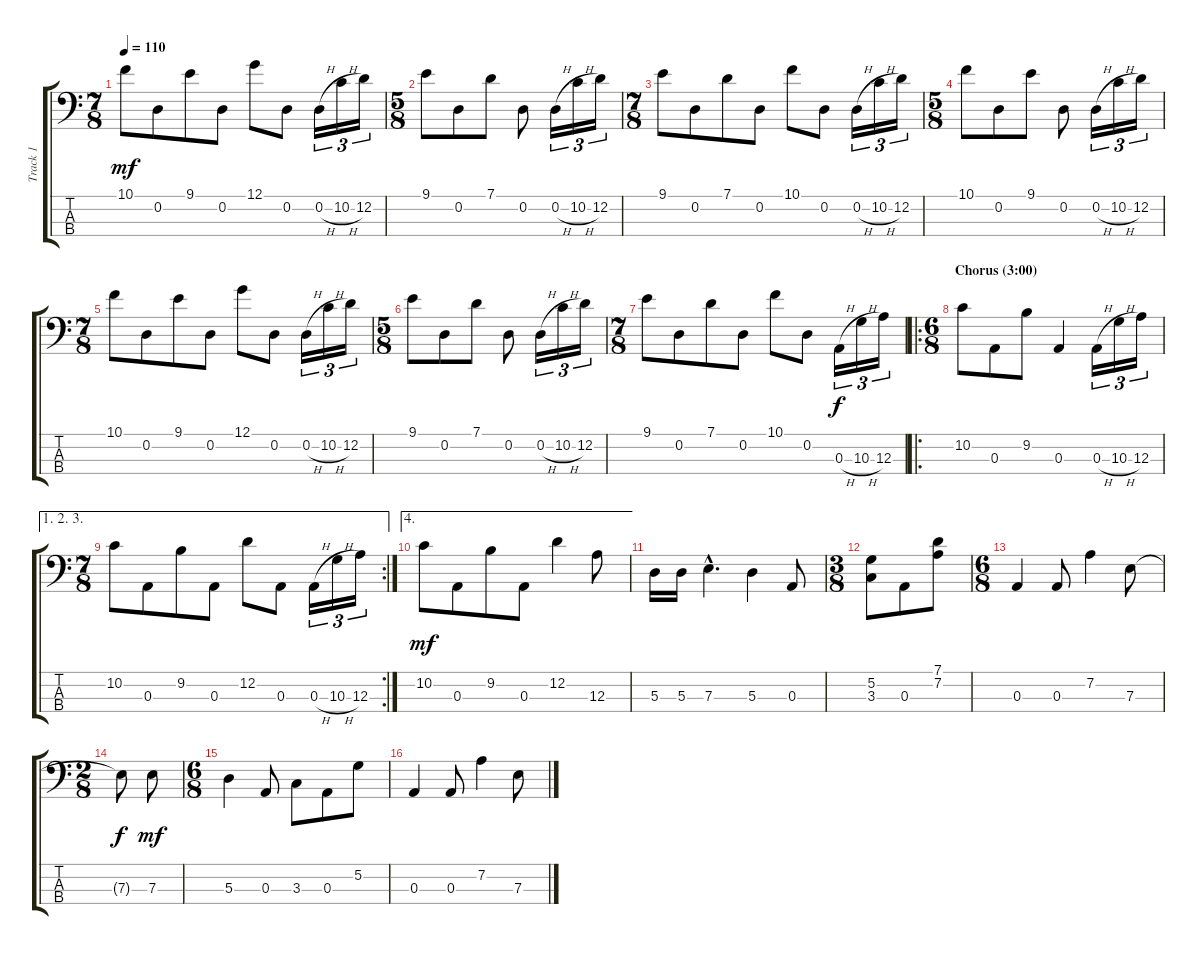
\track ("Track 1" "Track 1") {instrument electricbasspick}
\staff {score tabs}
\tuning (G2 D2 A1 D1) {hide}
\ts (7 8)
\tempo 110
\clef f4
\ks c
10.1.8{dy mf} 0.2.8 9.1.8 0.2.8 12.1.8 0.2.8 0.2{h}.16{tu (3 2)} 10.2{h}.16{tu (3 2)} 12.2.16{tu (3 2)} |
\ts (5 8)
9.1.8 0.2.8 7.1.8 0.2.8 0.2{h}.16{tu (3 2)} 10.2{h}.16{tu (3 2)} 12.2.16{tu (3 2)} |
\ts (7 8)
9.1.8 0.2.8 7.1.8 0.2.8 10.1.8 0.2.8 0.2{h}.16{tu (3 2)} 10.2{h}.16{tu (3 2)} 12.2.16{tu (3 2)} |
\ts (5 8)
10.1.8 0.2.8 9.1.8 0.2.8 0.2{h}.16{tu (3 2)} 10.2{h}.16{tu (3 2)} 12.2.16{tu (3 2)} |
\ts (7 8)
10.1.8 0.2.8 9.1.8 0.2.8 12.1.8 0.2.8 0.2{h}.16{tu (3 2)} 10.2{h}.16{tu (3 2)} 12.2.16{tu (3 2)} |
\ts (5 8)
9.1.8 0.2.8 7.1.8 0.2.8 0.2{h}.16{tu (3 2)} 10.2{h}.16{tu (3 2)} 12.2.16{tu (3 2)} |
\ts (7 8)
9.1.8 0.2.8 7.1.8 0.2.8 10.1.8 0.2.8 0.3{h}.16{tu (3 2) dy f} 10.3{h}.16{tu (3 2)} 12.3.16{tu (3 2)} |
\ro
\ts (6 8)
\section ("" "Chorus (3:00)")
10.2.8 0.3.8 9.2.8 0.3.4 0.3{h}.16{tu (3 2)} 10.3{h}.16{tu (3 2)} 12.3.16{tu (3 2)} |
\ae (1 2 3)
\rc 2
\ts (7 8)
10.2.8 0.3.8 9.2.8 0.3.8 12.2.8 0.3.8 0.3{h}.16{tu (3 2)} 10.3{h}.16{tu (3 2)} 12.3.16{tu (3 2)} |
\ae 4
10.2.8{dy mf} 0.3.8 9.2.8 0.3.8 12.2.4 12.3.8 |
5.3.16 5.3.16 7.3{hac}.4{d} 5.3.4 0.3.8 |
\ts (3 8)
(5.2 3.3).8 0.3.8 (7.1 7.2).8 |
\ts (6 8)
0.3.4 0.3.8 7.2.4 7.3.8 |
\ts (2 8)
7.3{t}.8{dy f} 7.3.8{dy mf} |
\ts (6 8)
5.3.4 0.3.8 3.3.8 0.3.8 5.2.8 |
0.3.4 0.3.8 7.2.4 7.3.8
